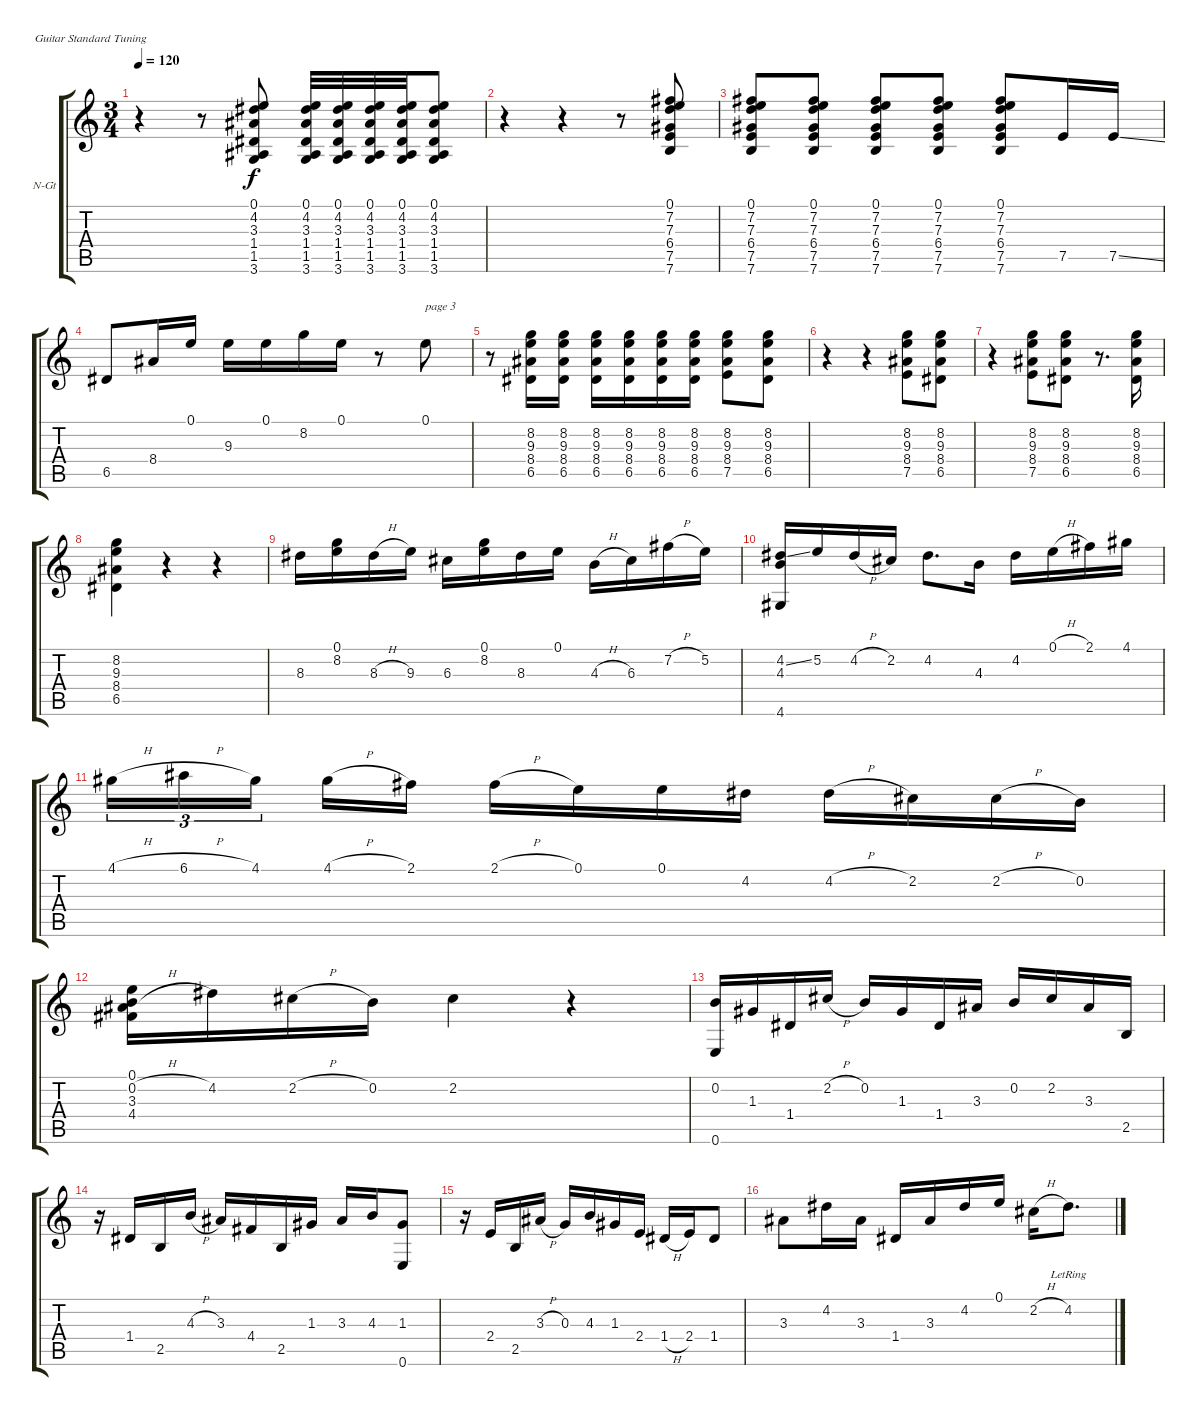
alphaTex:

\bracketExtendMode groupsimilarinstruments
\firstSystemTrackNameOrientation horizontal
\otherSystemsTrackNameOrientation horizontal
\track ("Piste 1" "N-Gt") {instrument acousticguitarnylon}
\staff {score tabs}
\tuning (E4 B3 G3 D3 A2 E2)
\ts (3 4)
\tempo 120
\clef g2
\ks c
r.4{dy f} r.8 (0.1 4.2 3.3 1.4 1.5 3.6).8 (0.1 4.2 3.3 1.4 1.5 3.6).32 (0.1 4.2 3.3 1.4 1.5 3.6).32 (0.1 4.2 3.3 1.4 1.5 3.6).32 (0.1 4.2 3.3 1.4 1.5 3.6).32 (0.1 4.2 3.3 1.4 1.5 3.6).8 |
r.4 r.4 r.8 (0.1 7.2 7.3 6.4 7.5 7.6).8 |
(0.1 7.2 7.3 6.4 7.5 7.6).8 (0.1 7.2 7.3 6.4 7.5 7.6).8 (0.1 7.2 7.3 6.4 7.5 7.6).8 (0.1 7.2 7.3 6.4 7.5 7.6).8 (0.1 7.2 7.3 6.4 7.5 7.6).8 7.5.16 7.5{ss}.16 |
6.5.8 8.4.16 0.1.16 9.3.16 0.1.16 8.2.16 0.1.16 r.8 0.1.8{txt "page 3"} |
r.8 (8.2 9.3 8.4 6.5).16 (8.2 9.3 8.4 6.5).16 (8.2 9.3 8.4 6.5).16 (8.2 9.3 8.4 6.5).16 (8.2 9.3 8.4 6.5).16 (8.2 9.3 8.4 6.5).16 (8.2 9.3 8.4 7.5).8 (8.2 9.3 8.4 6.5).8 |
r.4 r.4 (8.2 9.3 8.4 7.5).8 (8.2 9.3 8.4 6.5).8 |
r.4 (8.2 9.3 8.4 7.5).8 (8.2 9.3 8.4 6.5).8 r.8{d} (8.2 9.3 8.4 6.5).16 |
(8.2 9.3 8.4 6.5).4 r.4 r.4 |
8.3.16 (0.1 8.2).16 8.3{h}.16 9.3.16 6.3.16 (0.1 8.2).16 8.3.16 0.1.16 4.3{h}.16 6.3.16 7.2{h}.16 5.2.16 |
(4.2{ss} 4.3 4.6).16 5.2.16 4.2{h}.16 2.2.16 4.2.8{d} 4.3.16 4.2.16 0.1{h}.16 2.1.16 4.1.16 |
4.1{h}.16{tu (3 2)} 6.1{h}.16{tu (3 2)} 4.1.16{tu (3 2)} 4.1{h}.16 2.1.16 2.1{h}.16 0.1.16 0.1.16 4.2.16 4.2{h}.16 2.2.16 2.2{h}.16 0.2.16 |
(0.1 0.2{h} 3.3 4.4).16 4.2.16 2.2{h}.16 0.2.16 2.2.4 r.4 |
(0.2 0.6).16 1.3.16 1.4.16 2.2{h}.16 0.2.16 1.3.16 1.4.16 3.3.16 0.2.16 2.2.16 3.3.16 2.5.16 |
r.16 1.4.16 2.5.16 4.3{h}.16 3.3.16 4.4.16 2.5.16 1.3.16 3.3.16 4.3.16 (1.3 0.6).8 |
r.16 2.4.16 2.5.16 3.3{h}.16 0.3.16 4.3.16 1.3.16 2.4.16 1.4{h}.16 2.4.16 1.4.8 |
3.3.8 4.2.16 3.3.16 1.4.16 3.3.16 4.2.16 0.1.16 2.2{h}.16 4.2{lr}.8{d}
